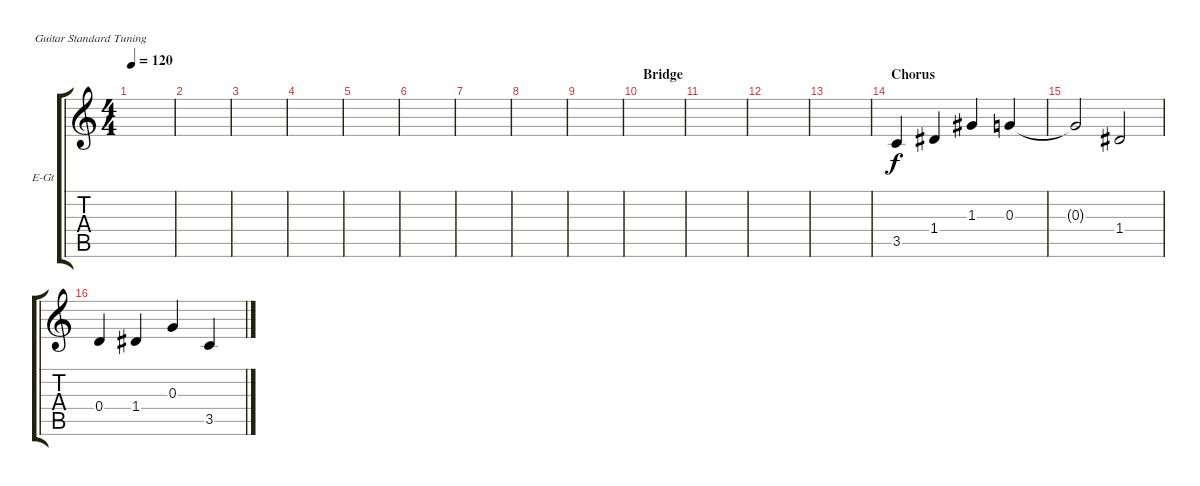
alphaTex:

\bracketExtendMode groupsimilarinstruments
\firstSystemTrackNameOrientation horizontal
\otherSystemsTrackNameOrientation horizontal
\track ("Electric Guitar 1" "E-Gt") {instrument distortionguitar}
\staff {score tabs}
\tuning (E4 B3 G3 D3 A2 E2)
\ts (4 4)
\tempo 120
\clef g2
\ks c
|
|
|
|
|
|
|
|
|
\section ("" "Bridge")
|
|
|
|
\section ("" "Chorus")
3.5.4 1.4.4 1.3.4 0.3.4 |
0.3{t}.2 1.4.2 |
0.4.4 1.4.4 0.3.4 3.5.4
